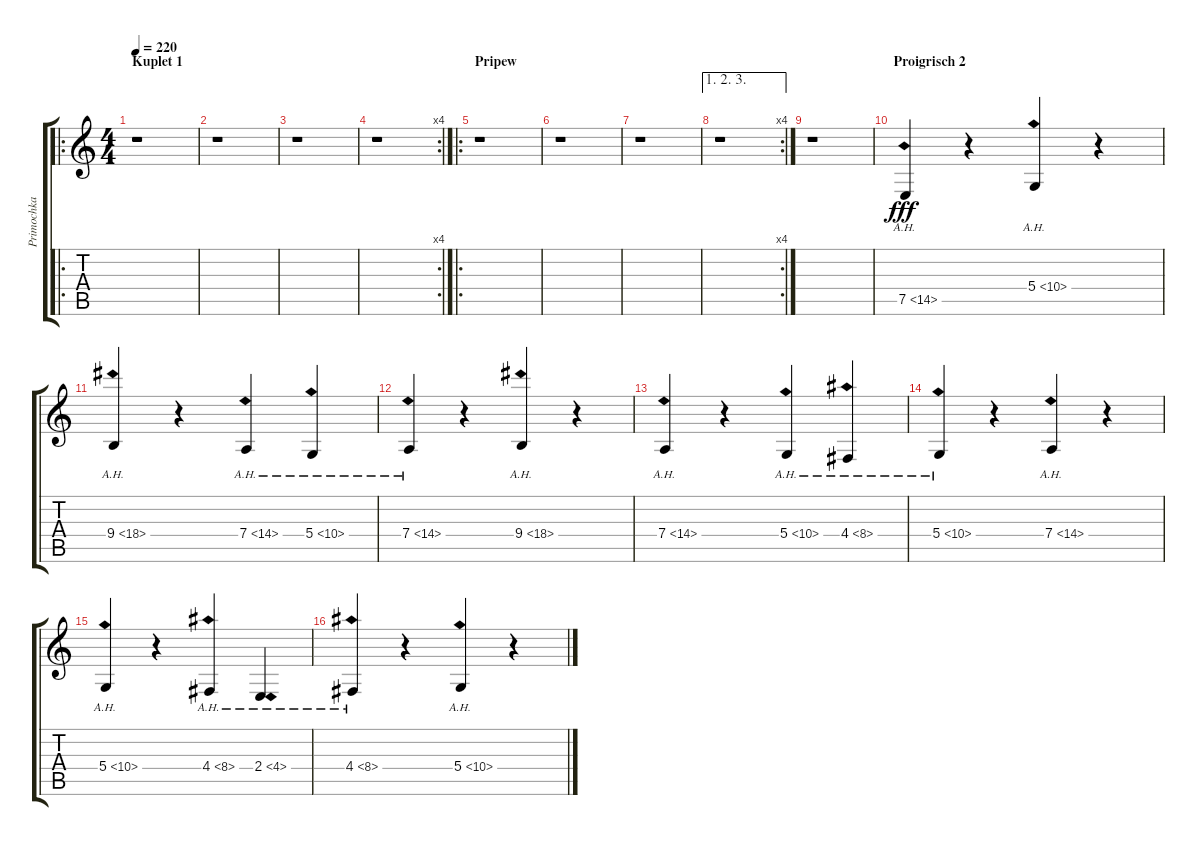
\track ("Primochka" "Primochka") {instrument marimba}
\staff {score tabs}
\tuning (E4 B3 G3 D3 A2 E2) {hide}
\ro
\ts (4 4)
\section ("" "Kuplet 1")
\tempo 220
\clef g2
\ks c
r.1{dy fff} |
r.1 |
r.1 |
\rc 4
r.1 |
\ro
\section ("" "Pripew")
r.1 |
r.1 |
r.1 |
\ae (1 2 3)
\rc 4
r.1 |
r.1 |
\section ("" "Proigrisch 2")
7.5{ah 7}.4 r.4 5.4{ah 5}.4 r.4 |
9.4{ah 9}.4 r.4 7.4{ah 7}.4 5.4{ah 5}.4 |
7.4{ah 7}.4 r.4 9.4{ah 9}.4 r.4 |
7.4{ah 7}.4 r.4 5.4{ah 5}.4 4.4{ah 4}.4 |
5.4{ah 5}.4 r.4 7.4{ah 7}.4 r.4 |
5.4{ah 5}.4 r.4 4.4{ah 4}.4 2.4{ah 2}.4 |
4.4{ah 4}.4 r.4 5.4{ah 5}.4 r.4
